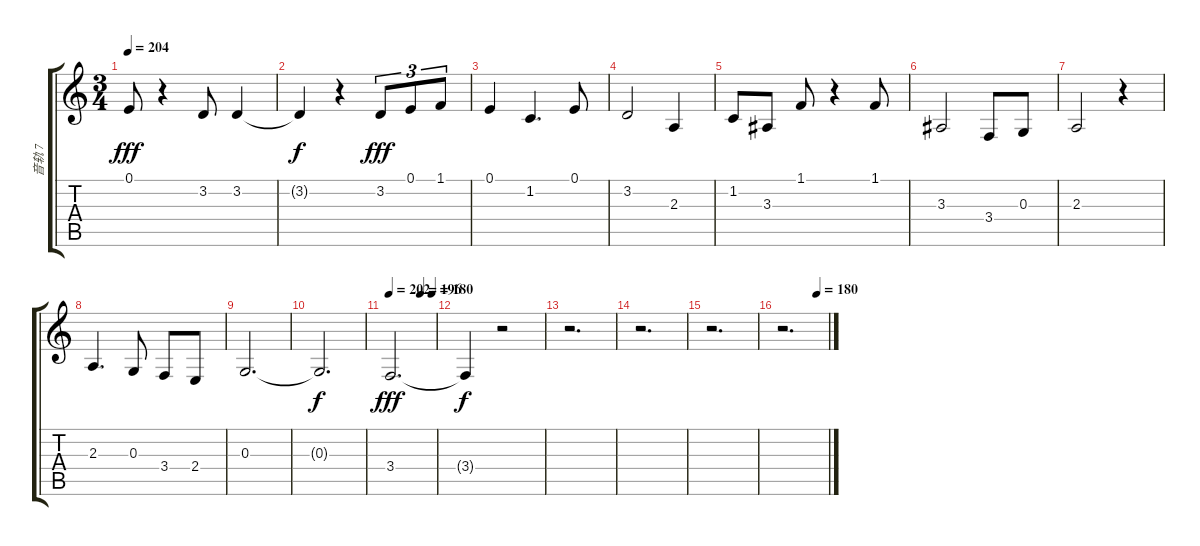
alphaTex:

\track ("音轨 7" "音轨 7") {instrument stringensemble1}
\staff {score tabs}
\tuning (E4 B3 G3 D3 A2 E2) {hide}
\ts (3 4)
\tempo 204
\clef g2
\ks c
0.1.8{dy fff} r.4 3.2.8 3.2.4 |
3.2{t}.4{dy f} r.4 3.2.8{tu (3 2) dy fff} 0.1.8{tu (3 2)} 1.1.8{tu (3 2)} |
0.1.4 1.2.4{d} 0.1.8 |
3.2.2 2.3.4 |
1.2.8 3.3.8 1.1.8 r.4 1.1.8 |
3.3.2 3.4.8 0.3.8 |
2.3.2 r.4 |
2.3.4{d} 0.3.8 3.4.8 2.4.8 |
0.3.2{d} |
0.3{t}.2{d dy f} |
\tempo 202
\tempo (196 0.6805555555555556)
\tempo (180 0.9305555555555556)
3.4.2{d dy fff} |
3.4{t}.4{dy f} r.2 |
r.2{d} |
r.2{d} |
r.2{d} |
\tempo (180 0.7638888888888888)
r.2{d}
